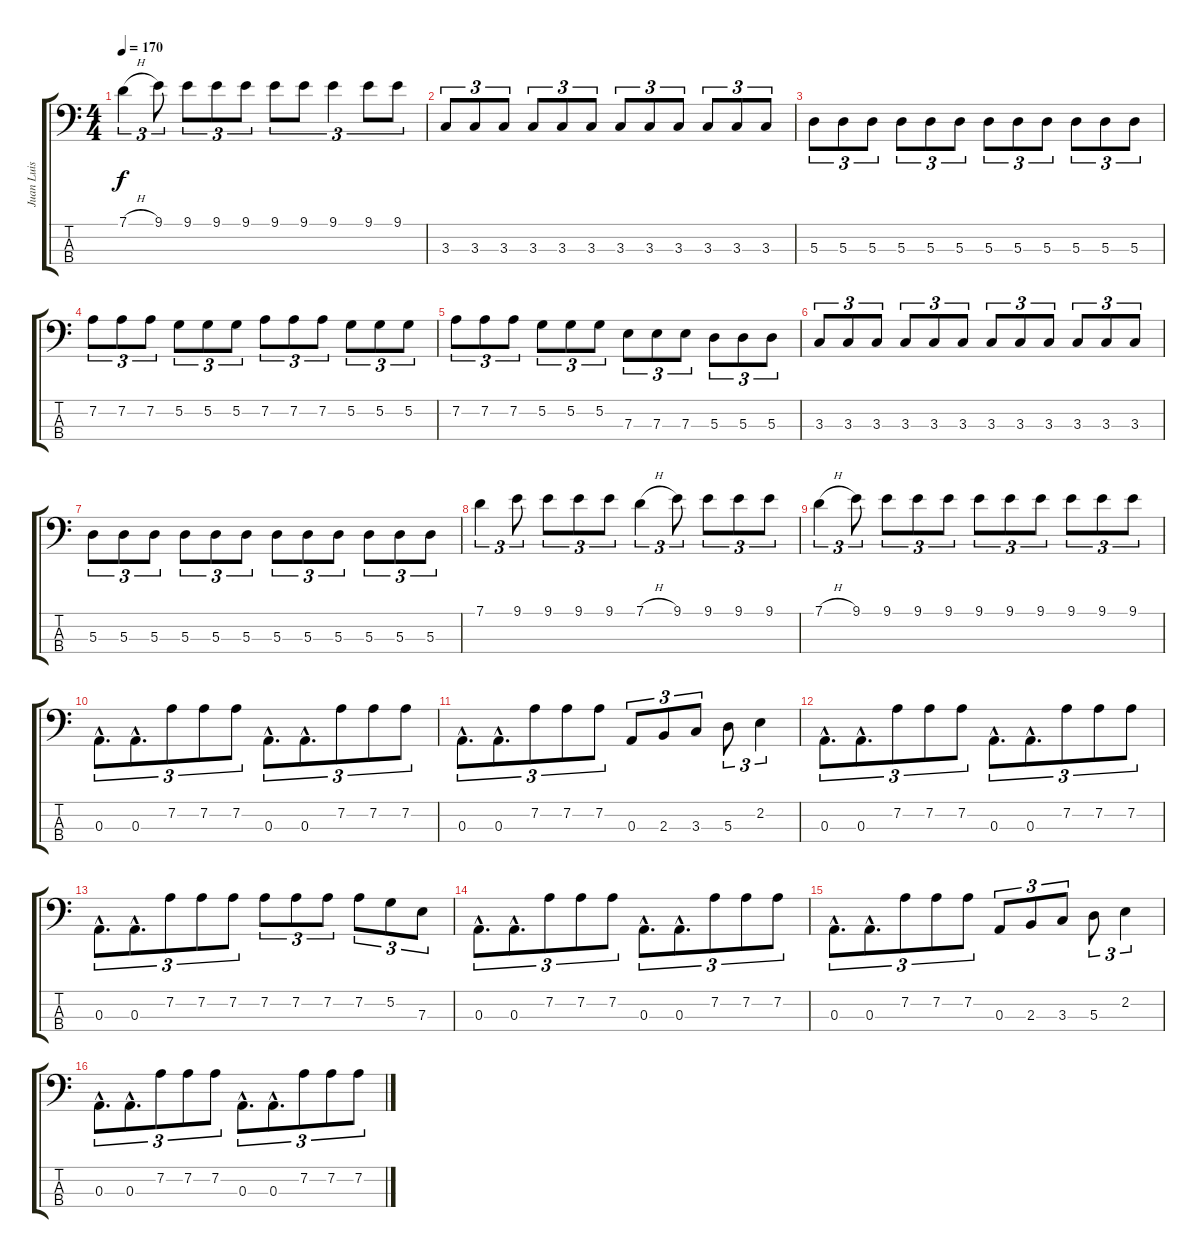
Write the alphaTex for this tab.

\track ("Juan Luis Serrano" "Juan Luis ") {instrument electricbassfinger}
\staff {score tabs}
\tuning (G2 D2 A1 E1) {hide}
\ts (4 4)
\tempo 170
\clef f4
\ks c
7.1{h}.4{tu (3 2) dy f} 9.1.8{tu (3 2)} 9.1.8{tu (3 2)} 9.1.8{tu (3 2)} 9.1.8{tu (3 2)} 9.1.8{tu (3 2)} 9.1.8{tu (3 2)} 9.1.4{tu (3 2)} 9.1.8{tu (3 2)} 9.1.8{tu (3 2)} |
3.3.8{tu (3 2)} 3.3.8{tu (3 2)} 3.3.8{tu (3 2)} 3.3.8{tu (3 2)} 3.3.8{tu (3 2)} 3.3.8{tu (3 2)} 3.3.8{tu (3 2)} 3.3.8{tu (3 2)} 3.3.8{tu (3 2)} 3.3.8{tu (3 2)} 3.3.8{tu (3 2)} 3.3.8{tu (3 2)} |
5.3.8{tu (3 2)} 5.3.8{tu (3 2)} 5.3.8{tu (3 2)} 5.3.8{tu (3 2)} 5.3.8{tu (3 2)} 5.3.8{tu (3 2)} 5.3.8{tu (3 2)} 5.3.8{tu (3 2)} 5.3.8{tu (3 2)} 5.3.8{tu (3 2)} 5.3.8{tu (3 2)} 5.3.8{tu (3 2)} |
7.2.8{tu (3 2)} 7.2.8{tu (3 2)} 7.2.8{tu (3 2)} 5.2.8{tu (3 2)} 5.2.8{tu (3 2)} 5.2.8{tu (3 2)} 7.2.8{tu (3 2)} 7.2.8{tu (3 2)} 7.2.8{tu (3 2)} 5.2.8{tu (3 2)} 5.2.8{tu (3 2)} 5.2.8{tu (3 2)} |
7.2.8{tu (3 2)} 7.2.8{tu (3 2)} 7.2.8{tu (3 2)} 5.2.8{tu (3 2)} 5.2.8{tu (3 2)} 5.2.8{tu (3 2)} 7.3.8{tu (3 2)} 7.3.8{tu (3 2)} 7.3.8{tu (3 2)} 5.3.8{tu (3 2)} 5.3.8{tu (3 2)} 5.3.8{tu (3 2)} |
3.3.8{tu (3 2)} 3.3.8{tu (3 2)} 3.3.8{tu (3 2)} 3.3.8{tu (3 2)} 3.3.8{tu (3 2)} 3.3.8{tu (3 2)} 3.3.8{tu (3 2)} 3.3.8{tu (3 2)} 3.3.8{tu (3 2)} 3.3.8{tu (3 2)} 3.3.8{tu (3 2)} 3.3.8{tu (3 2)} |
5.3.8{tu (3 2)} 5.3.8{tu (3 2)} 5.3.8{tu (3 2)} 5.3.8{tu (3 2)} 5.3.8{tu (3 2)} 5.3.8{tu (3 2)} 5.3.8{tu (3 2)} 5.3.8{tu (3 2)} 5.3.8{tu (3 2)} 5.3.8{tu (3 2)} 5.3.8{tu (3 2)} 5.3.8{tu (3 2)} |
7.1.4{tu (3 2)} 9.1.8{tu (3 2)} 9.1.8{tu (3 2)} 9.1.8{tu (3 2)} 9.1.8{tu (3 2)} 7.1{h}.4{tu (3 2)} 9.1.8{tu (3 2)} 9.1.8{tu (3 2)} 9.1.8{tu (3 2)} 9.1.8{tu (3 2)} |
7.1{h}.4{tu (3 2)} 9.1.8{tu (3 2)} 9.1.8{tu (3 2)} 9.1.8{tu (3 2)} 9.1.8{tu (3 2)} 9.1.8{tu (3 2)} 9.1.8{tu (3 2)} 9.1.8{tu (3 2)} 9.1.8{tu (3 2)} 9.1.8{tu (3 2)} 9.1.8{tu (3 2)} |
0.3{hac}.8{d tu (3 2)} 0.3{hac}.8{d tu (3 2)} 7.2.8{tu (3 2)} 7.2.8{tu (3 2)} 7.2.8{tu (3 2)} 0.3{hac}.8{d tu (3 2)} 0.3{hac}.8{d tu (3 2)} 7.2.8{tu (3 2)} 7.2.8{tu (3 2)} 7.2.8{tu (3 2)} |
0.3{hac}.8{d tu (3 2)} 0.3{hac}.8{d tu (3 2)} 7.2.8{tu (3 2)} 7.2.8{tu (3 2)} 7.2.8{tu (3 2)} 0.3.8{tu (3 2)} 2.3.8{tu (3 2)} 3.3.8{tu (3 2)} 5.3.8{tu (3 2)} 2.2.4{tu (3 2)} |
0.3{hac}.8{d tu (3 2)} 0.3{hac}.8{d tu (3 2)} 7.2.8{tu (3 2)} 7.2.8{tu (3 2)} 7.2.8{tu (3 2)} 0.3{hac}.8{d tu (3 2)} 0.3{hac}.8{d tu (3 2)} 7.2.8{tu (3 2)} 7.2.8{tu (3 2)} 7.2.8{tu (3 2)} |
0.3{hac}.8{d tu (3 2)} 0.3{hac}.8{d tu (3 2)} 7.2.8{tu (3 2)} 7.2.8{tu (3 2)} 7.2.8{tu (3 2)} 7.2.8{tu (3 2)} 7.2.8{tu (3 2)} 7.2.8{tu (3 2)} 7.2.8{tu (3 2)} 5.2.8{tu (3 2)} 7.3.8{tu (3 2)} |
0.3{hac}.8{d tu (3 2)} 0.3{hac}.8{d tu (3 2)} 7.2.8{tu (3 2)} 7.2.8{tu (3 2)} 7.2.8{tu (3 2)} 0.3{hac}.8{d tu (3 2)} 0.3{hac}.8{d tu (3 2)} 7.2.8{tu (3 2)} 7.2.8{tu (3 2)} 7.2.8{tu (3 2)} |
0.3{hac}.8{d tu (3 2)} 0.3{hac}.8{d tu (3 2)} 7.2.8{tu (3 2)} 7.2.8{tu (3 2)} 7.2.8{tu (3 2)} 0.3.8{tu (3 2)} 2.3.8{tu (3 2)} 3.3.8{tu (3 2)} 5.3.8{tu (3 2)} 2.2.4{tu (3 2)} |
0.3{hac}.8{d tu (3 2)} 0.3{hac}.8{d tu (3 2)} 7.2.8{tu (3 2)} 7.2.8{tu (3 2)} 7.2.8{tu (3 2)} 0.3{hac}.8{d tu (3 2)} 0.3{hac}.8{d tu (3 2)} 7.2.8{tu (3 2)} 7.2.8{tu (3 2)} 7.2.8{tu (3 2)}
